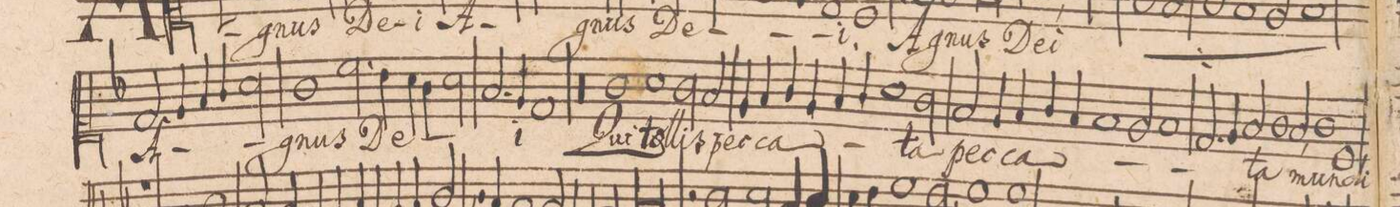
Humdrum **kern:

**kern	**text
*I"CANTVS.	*
*clefC1	*
*k[b-]	*
*met(C|)	*
*M2/1	*
2.d/	A-
4e/	.
=13-	=13-
4f/	.
4g/	.
2a\	.
1g	-gnus
=14-	=14-
2.cc\	De-
4b-\	.
4a\	.
4g\	.
2a\	.
=15-	=15-
2.f/	.
4e/	-i
1d	.
=16-	=16-
00r	.
=17-	=17-
=18-	=18-
1g	Qui
1a	tol-
=19-	=19-
2g\	-lis
2f/	pec-
4e/	-ca-
4f/	.
4g/	.
4e/	.
=20-	=20-
4f/	.
4g/	.
1a\	.
2g\	-ta
=21-	=21-
2f/	pec-
4e/	-ca-
4f/	.
4g/	.
4f/	.
1f/	.
=22-	=22-
2e/	.
1f	.
=23-	=23-
2.d/	.
4e/	.
2f/	.
1g\	.
=24-	=24-
2f,/	-ta
1g	mun-
=25-	=25-
1c	-di
*-	*-
